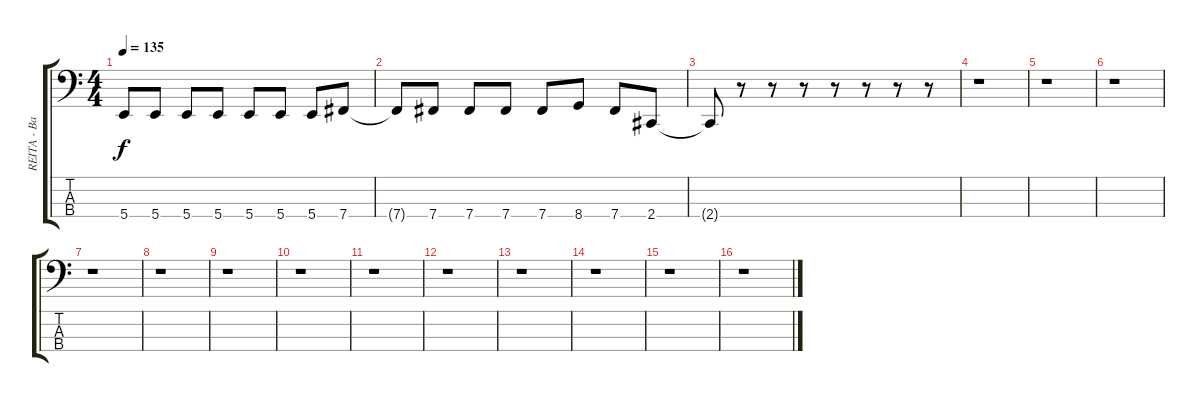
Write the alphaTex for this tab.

\track ("REITA - Bass" "REITA - Ba") {instrument electricbasspick}
\staff {score tabs}
\tuning (C2 G1 D1 B0) {hide}
\ts (4 4)
\tempo 135
\clef f4
\ks c
5.4{t}.8{dy f} 5.4.8 5.4.8 5.4.8 5.4.8 5.4.8 5.4.8 7.4.8 |
7.4{t}.8 7.4.8 7.4.8 7.4.8 7.4.8 8.4.8 7.4.8 2.4.8 |
2.4{t}.8 r.8 r.8 r.8 r.8 r.8 r.8 r.8 |
r.1 |
r.1 |
r.1 |
r.1 |
r.1 |
r.1 |
r.1 |
r.1 |
r.1 |
r.1 |
r.1 |
r.1 |
r.1
